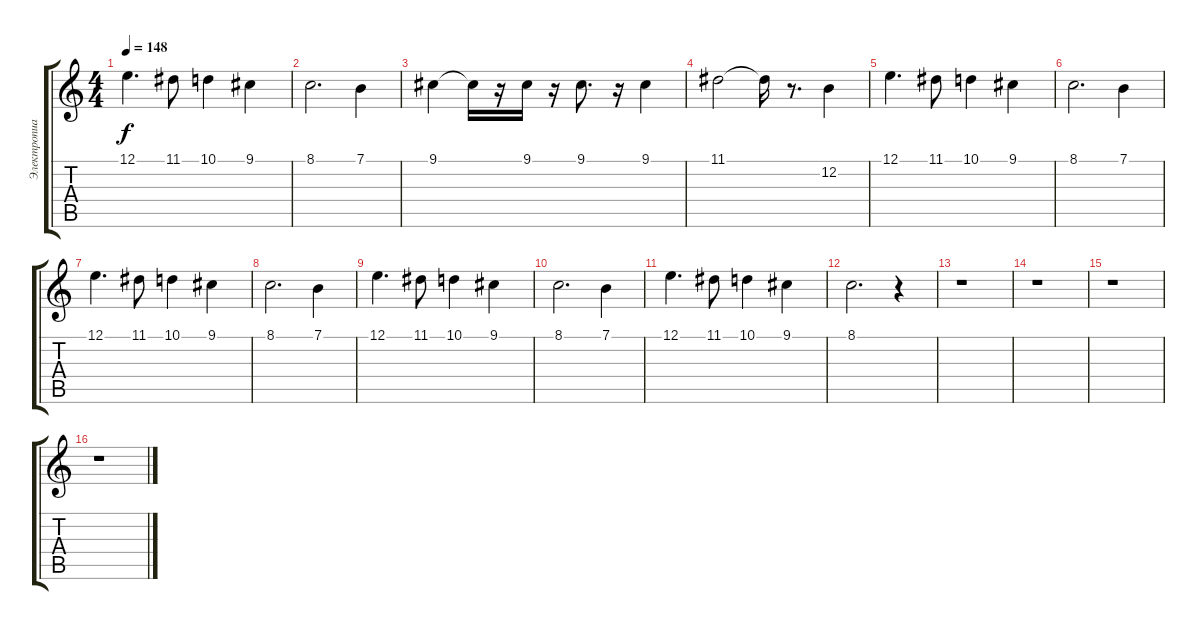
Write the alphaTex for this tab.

\track ("Электропиано" "Электропиа") {instrument vibraphone}
\staff {score tabs}
\tuning (E4 B3 G3 D3 A2 E2) {hide}
\ts (4 4)
\tempo 148
\clef g2
\ks c
12.1.4{d dy f} 11.1.8 10.1.4 9.1.4 |
8.1.2{d} 7.1.4 |
9.1.4 9.1{t}.16 r.16 9.1.16 r.16 9.1.8{d} r.16 9.1.4 |
11.1.2 11.1{t}.16 r.8{d} 12.2.4 |
12.1.4{d} 11.1.8 10.1.4 9.1.4 |
8.1.2{d} 7.1.4 |
12.1.4{d} 11.1.8 10.1.4 9.1.4 |
8.1.2{d} 7.1.4 |
12.1.4{d} 11.1.8 10.1.4 9.1.4 |
8.1.2{d} 7.1.4 |
12.1.4{d} 11.1.8 10.1.4 9.1.4 |
8.1.2{d} r.4 |
r.1 |
r.1 |
r.1 |
r.1
